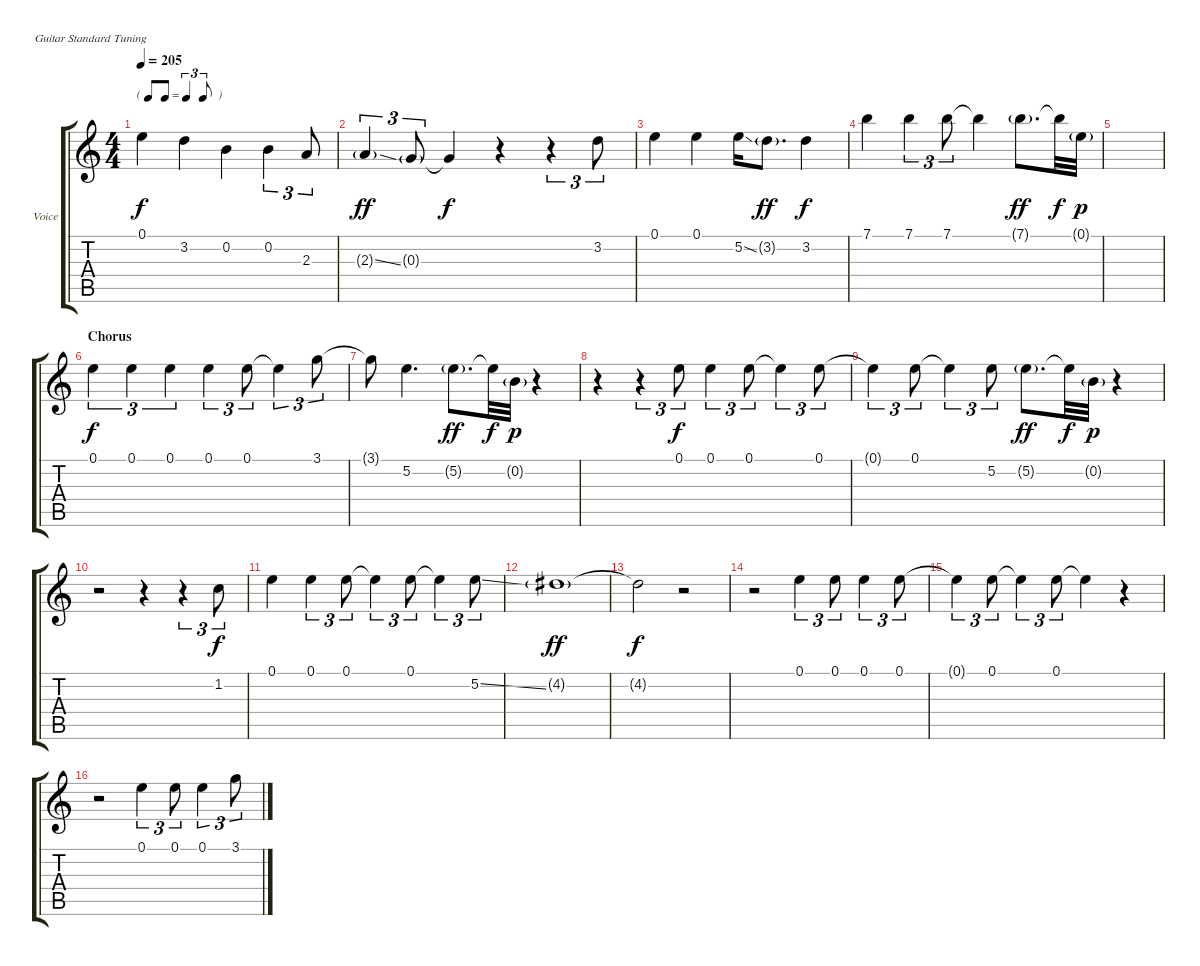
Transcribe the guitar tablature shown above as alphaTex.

\bracketExtendMode groupsimilarinstruments
\firstSystemTrackNameOrientation horizontal
\otherSystemsTrackNameOrientation horizontal
\track ("Voice" "Voice") {mute instrument acousticguitarsteel}
\staff {score tabs}
\tuning (E4 B3 G3 D3 A2 E2)
\ts (4 4)
\tf triplet8th
\tempo 205
\clef g2
\scale
0.333333
\ks c
0.1.4{dy f} 3.2.4 0.2.4 0.2.4{tu (3 2)} 2.3.8{tu (3 2)} |
\scale
0.333333 2.3{ss g}.4{tu (3 2) dy ff} 0.3{g}.8{tu (3 2)} 0.3{t}.4{dy f} r.4 r.4{tu (3 2)} 3.2.8{tu (3 2)} |
\scale
0.333333 0.1.4 0.1.4 5.2{ss}.16 3.2{g}.8{d dy ff} 3.2.4{dy f} |
\scale
0.333333 7.1.4 7.1.4{tu (3 2)} 7.1.8{tu (3 2)} 7.1{t}.4 7.1{g}.8{d dy ff} 7.1{t}.32{dy f} 0.1{g}.32{dy p} |
\scale
0.333333 |
\section ("" "Chorus")
\scale
0.333333 0.1.4{tu (3 2) dy f} 0.1.4{tu (3 2)} 0.1.4{tu (3 2)} 0.1.4{tu (3 2)} 0.1.8{tu (3 2)} 0.1{t}.4{tu (3 2)} 3.1.8{tu (3 2)} |
\scale
0.333333 3.1{t}.8 5.2.4{d} 5.2{g}.8{d dy ff} 5.2{t}.32{dy f} 0.2{g}.32{dy p} r.4 |
\scale
0.333333 r.4 r.4{tu (3 2)} 0.1.8{tu (3 2) dy f} 0.1.4{tu (3 2)} 0.1.8{tu (3 2)} 0.1{t}.4{tu (3 2)} 0.1.8{tu (3 2)} |
\scale
0.333333 0.1{t}.4{tu (3 2)} 0.1.8{tu (3 2)} 0.1{t}.4{tu (3 2)} 5.2.8{tu (3 2)} 5.2{g}.8{d dy ff} 5.2{t}.32{dy f} 0.2{g}.32{dy p} r.4 |
\scale
0.333333 r.2 r.4 r.4{tu (3 2)} 1.2.8{tu (3 2) dy f} |
\scale
0.333333 0.1.4 0.1.4{tu (3 2)} 0.1.8{tu (3 2)} 0.1{t}.4{tu (3 2)} 0.1.8{tu (3 2)} 0.1{t}.4{tu (3 2)} 5.2{ss}.8{tu (3 2)} |
\scale
0.333333 4.2{g}.1{dy ff} |
\scale
0.333333 4.2{t}.2{dy f} r.2 |
\scale
0.333333 r.2 0.1.4{tu (3 2)} 0.1.8{tu (3 2)} 0.1.4{tu (3 2)} 0.1.8{tu (3 2)} |
\scale
0.333333 0.1{t}.4{tu (3 2)} 0.1.8{tu (3 2)} 0.1{t}.4{tu (3 2)} 0.1.8{tu (3 2)} 0.1{t}.4 r.4 |
\scale
0.333333 r.2 0.1.4{tu (3 2)} 0.1.8{tu (3 2)} 0.1.4{tu (3 2)} 3.1.8{tu (3 2)}
